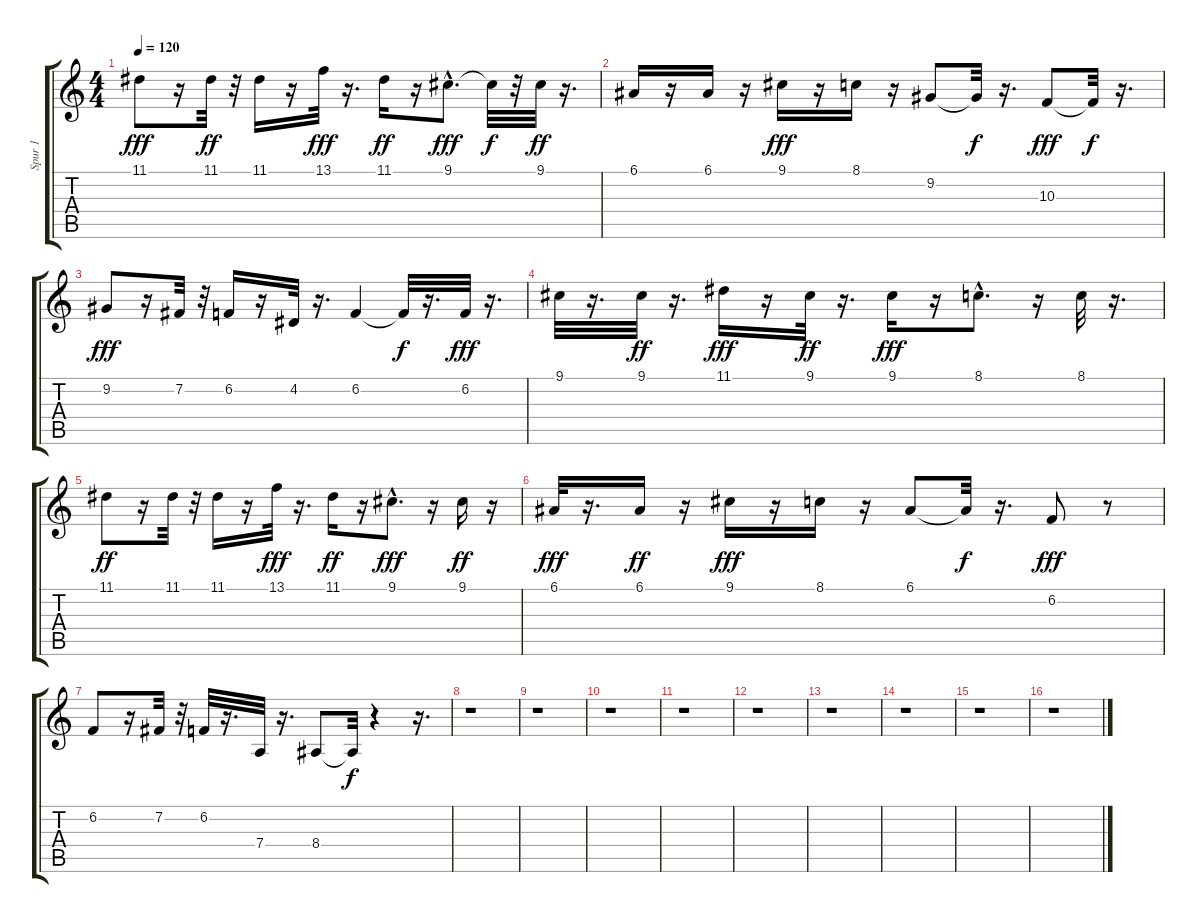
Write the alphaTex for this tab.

\track ("Spur 1" "Spur 1") {instrument tuba}
\staff {score tabs}
\tuning (E4 B3 G3 D3 A2 E2) {hide}
\ts (4 4)
\tempo 120
\clef g2
\ks c
11.1.8{dy fff} r.16 11.1.32{dy ff} r.32 11.1.16 r.16 13.1.32{dy fff} r.16{d} 11.1.16{dy ff} r.16 9.1{hac}.8{d dy fff} 9.1{t}.32{dy f} r.32 9.1.32{dy ff} r.16{d} |
6.1.16 r.16 6.1.16 r.16 9.1.16{dy fff} r.16 8.1.16 r.16 9.2.8 9.2{t}.32{dy f} r.16{d} 10.3.8{dy fff} 10.3{t}.32{dy f} r.16{d} |
9.2.8{dy fff} r.16 7.2.32 r.32 6.2.16 r.16 4.2.32 r.16{d} 6.2.4 6.2{t}.32{dy f} r.16{d} 6.2.32{dy fff} r.16{d} |
9.1.32 r.16{d} 9.1.32{dy ff} r.16{d} 11.1.16{dy fff} r.16 9.1.32{dy ff} r.16{d} 9.1.16{dy fff} r.16 8.1{hac}.8{d} r.16 8.1.32 r.16{d} |
11.1.8{dy ff} r.16 11.1.32 r.32 11.1.16 r.16 13.1.32{dy fff} r.16{d} 11.1.16{dy ff} r.16 9.1{hac}.8{d dy fff} r.16 9.1.16{dy ff} r.16 |
6.1.32{dy fff instrument tuba} r.16{d} 6.1.16{dy ff} r.16 9.1.16{dy fff} r.16 8.1.16 r.16 6.1.8 6.1{t}.32{dy f} r.16{d} 6.2.8{dy fff} r.8 |
6.2.8 r.16 7.2.32 r.32 6.2.32 r.16{d} 7.4.32 r.16{d} 8.4.8 8.4{t}.32{dy f} r.4 r.16{d} |
r.1 |
r.1 |
r.1 |
r.1 |
r.1 |
r.1 |
r.1 |
r.1 |
r.1
